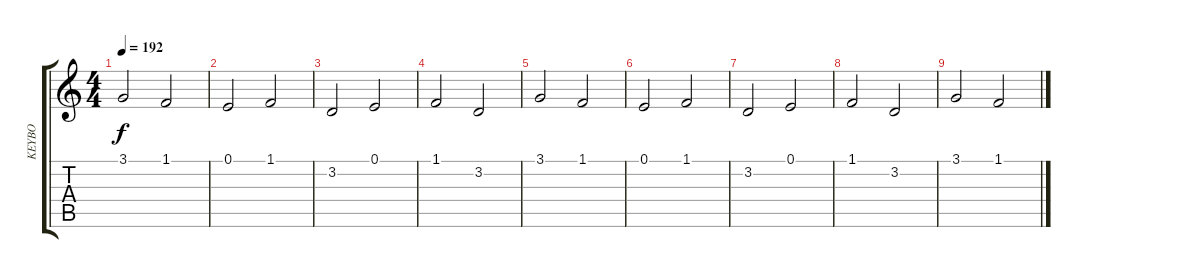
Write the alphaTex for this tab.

\track ("     KEYBOARD" "     KEYBO") {instrument choiraahs}
\staff {score tabs}
\tuning (E4 B3 G3 D3 A2 E2) {hide}
\ts (4 4)
\tempo 192
\clef g2
\ks c
3.1.2{dy f volume 6} 1.1.2{volume 6} |
0.1.2{volume 5} 1.1.2{volume 5} |
3.2.2{volume 5} 0.1.2{volume 4} |
1.1.2{volume 4} 3.2.2{volume 4} |
3.1.2{volume 3} 1.1.2{volume 3} |
0.1.2{volume 3} 1.1.2{volume 2} |
3.2.2{volume 2} 0.1.2{volume 2} |
1.1.2{volume 2} 3.2.2{volume 1} |
3.1.2{volume 1} 1.1.2{volume 1}
